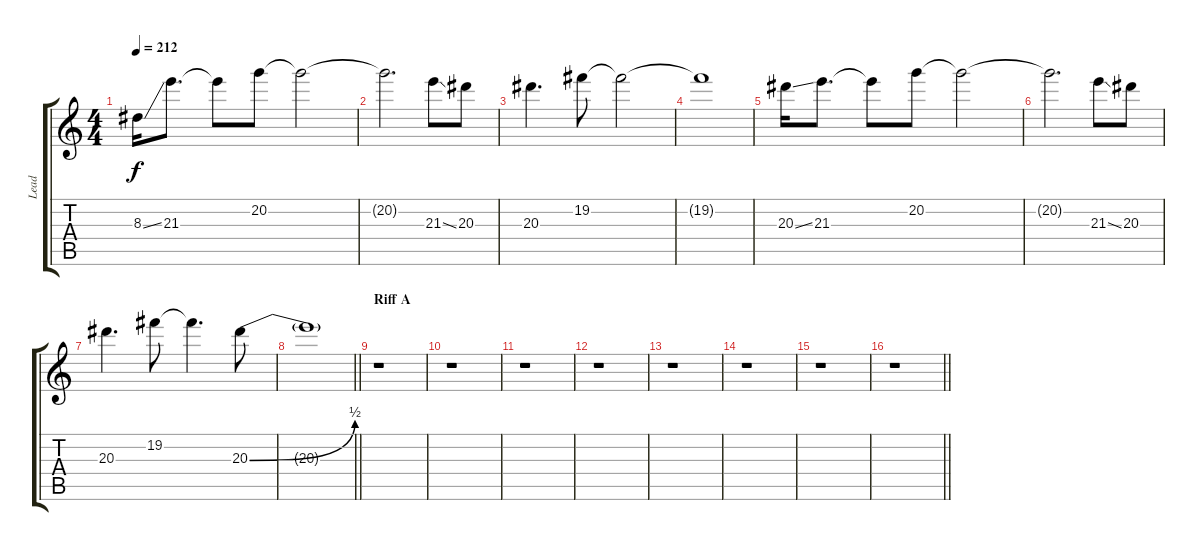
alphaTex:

\track ("Lead" "Lead") {instrument distortionguitar}
\staff {score tabs}
\tuning (E4 B3 G3 D3 A2 E2) {hide}
\ts (4 4)
\tempo 212
\clef g2
\ks c
8.3{ss}.16{dy f} 21.3.8{d} 21.3{t}.8 20.2.8 20.2{t}.2 |
20.2{t}.2{d} 21.3{ss}.8 20.3.8 |
20.3.4{d} 19.2.8 19.2{t}.2 |
19.2{t}.1 |
20.3{ss}.16 21.3.8{d} 21.3{t}.8 20.2.8 20.2{t}.2 |
20.2{t}.2{d} 21.3{ss}.8 20.3.8 |
20.3.4{d} 19.2.8 19.2{t}.4{d} 20.3{be (bend 0 0 60 2)}.8 |
\barLineRight lightlight
20.3{t}.1 |
\section ("" "Riff A")
r.1 |
r.1 |
r.1 |
r.1 |
r.1 |
r.1 |
r.1 |
\barLineRight lightlight
r.1
